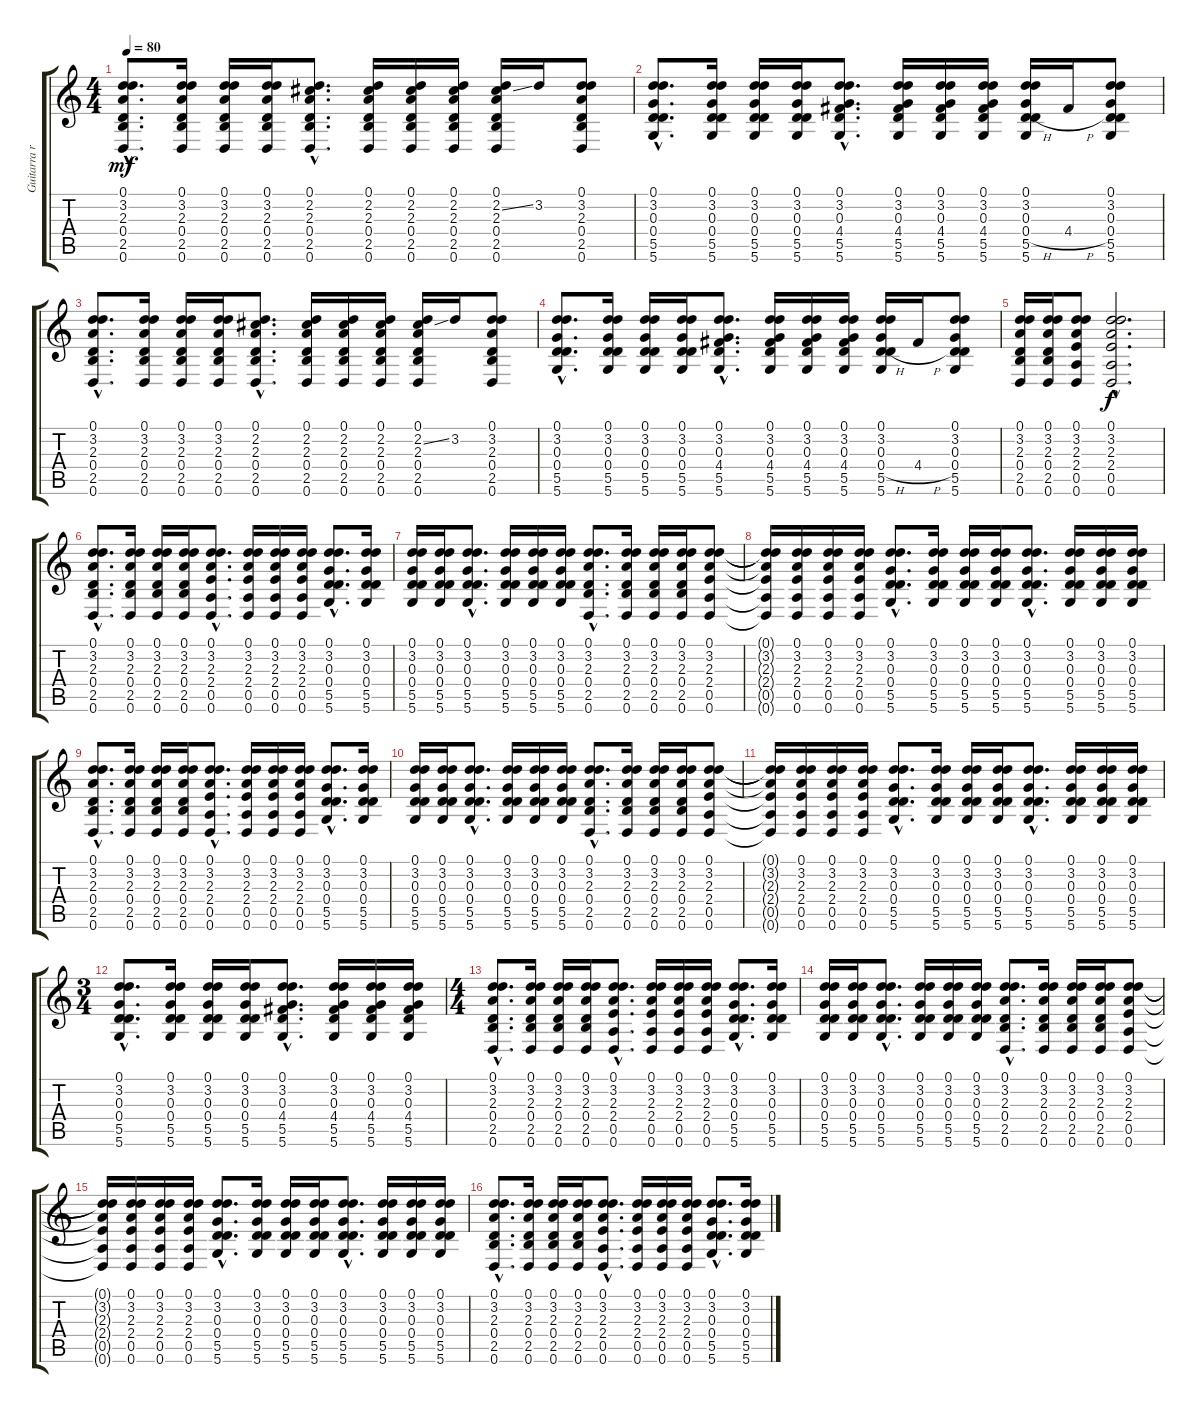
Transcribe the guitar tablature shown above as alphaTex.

\track ("Guitarra ritmica" "Guitarra r") {instrument acousticguitarnylon}
\staff {score tabs}
\tuning (D4 B3 G3 D3 A2 D2) {hide}
\ts (4 4)
\tempo 80
\clef g2
\ks c
(0.1{hac} 3.2{hac} 2.3{hac} 0.4{hac} 2.5{hac} 0.6{hac}).8{d dy mf} (0.1 3.2 2.3 0.4 2.5 0.6).16 (0.1 3.2 2.3 0.4 2.5 0.6).16 (0.1 3.2 2.3 0.4 2.5 0.6).16 (0.1{hac} 2.2{hac} 2.3{hac} 0.4{hac} 2.5{hac} 0.6{hac}).8{d} (0.1 2.2 2.3 0.4 2.5 0.6).16 (0.1 2.2 2.3 0.4 2.5 0.6).16 (0.1 2.2 2.3 0.4 2.5 0.6).16 (0.1 2.2{ss} 2.3 0.4 2.5 0.6).16 3.2.16 (0.1 3.2 2.3 0.4 2.5 0.6).8 |
(0.1{hac} 3.2{hac} 0.3{hac} 0.4{hac} 5.5{hac} 5.6{hac}).8{d} (0.1 3.2 0.3 0.4 5.5 5.6).16 (0.1 3.2 0.3 0.4 5.5 5.6).16 (0.1 3.2 0.3 0.4 5.5 5.6).16 (0.1{hac} 3.2{hac} 0.3{hac} 4.4{hac} 5.5{hac} 5.6{hac}).8{d} (0.1 3.2 0.3 4.4 5.5 5.6).16 (0.1 3.2 0.3 4.4 5.5 5.6).16 (0.1 3.2 0.3 4.4 5.5 5.6).16 (0.1 3.2 0.3 0.4{h} 5.5 5.6).16 4.4{h}.16 (0.1 3.2 0.3 0.4 5.5 5.6).8 |
(0.1{hac} 3.2{hac} 2.3{hac} 0.4{hac} 2.5{hac} 0.6{hac}).8{d} (0.1 3.2 2.3 0.4 2.5 0.6).16 (0.1 3.2 2.3 0.4 2.5 0.6).16 (0.1 3.2 2.3 0.4 2.5 0.6).16 (0.1{hac} 2.2{hac} 2.3{hac} 0.4{hac} 2.5{hac} 0.6{hac}).8{d} (0.1 2.2 2.3 0.4 2.5 0.6).16 (0.1 2.2 2.3 0.4 2.5 0.6).16 (0.1 2.2 2.3 0.4 2.5 0.6).16 (0.1 2.2{ss} 2.3 0.4 2.5 0.6).16 3.2.16 (0.1 3.2 2.3 0.4 2.5 0.6).8 |
(0.1{hac} 3.2{hac} 0.3{hac} 0.4{hac} 5.5{hac} 5.6{hac}).8{d} (0.1 3.2 0.3 0.4 5.5 5.6).16 (0.1 3.2 0.3 0.4 5.5 5.6).16 (0.1 3.2 0.3 0.4 5.5 5.6).16 (0.1{hac} 3.2{hac} 0.3{hac} 4.4{hac} 5.5{hac} 5.6{hac}).8{d} (0.1 3.2 0.3 4.4 5.5 5.6).16 (0.1 3.2 0.3 4.4 5.5 5.6).16 (0.1 3.2 0.3 4.4 5.5 5.6).16 (0.1 3.2 0.3 0.4{h} 5.5 5.6).16 4.4{h}.16 (0.1 3.2 0.3 0.4 5.5 5.6).8 |
(0.1 3.2 2.3 0.4 2.5 0.6).16 (0.1 3.2 2.3 0.4 2.5 0.6).16 (0.1 3.2 2.3 2.4 0.5 0.6).8 (0.1{hac} 3.2{hac} 2.3{hac} 2.4{hac} 0.5{hac} 0.6{hac}).2{d dy f} |
(0.1{hac} 3.2{hac} 2.3{hac} 0.4{hac} 2.5{hac} 0.6{hac}).8{d volume 8} (0.1 3.2 2.3 0.4 2.5 0.6).16 (0.1 3.2 2.3 0.4 2.5 0.6).16 (0.1 3.2 2.3 0.4 2.5 0.6).16 (0.1{hac} 3.2{hac} 2.3{hac} 2.4{hac} 0.5{hac} 0.6{hac}).8{d} (0.1 3.2 2.3 2.4 0.5 0.6).16 (0.1 3.2 2.3 2.4 0.5 0.6).16 (0.1 3.2 2.3 2.4 0.5 0.6).16 (0.1{hac} 3.2{hac} 0.3{hac} 0.4{hac} 5.5{hac} 5.6{hac}).8{d} (0.1 3.2 0.3 0.4 5.5 5.6).16 |
(0.1 3.2 0.3 0.4 5.5 5.6).16 (0.1 3.2 0.3 0.4 5.5 5.6).16 (0.1{hac} 3.2{hac} 0.3{hac} 0.4{hac} 5.5{hac} 5.6{hac}).8{d} (0.1 3.2 0.3 0.4 5.5 5.6).16 (0.1 3.2 0.3 0.4 5.5 5.6).16 (0.1 3.2 0.3 0.4 5.5 5.6).16 (0.1{hac} 3.2{hac} 2.3{hac} 0.4{hac} 2.5{hac} 0.6{hac}).8{d} (0.1 3.2 2.3 0.4 2.5 0.6).16 (0.1 3.2 2.3 0.4 2.5 0.6).16 (0.1 3.2 2.3 0.4 2.5 0.6).16 (0.1 3.2 2.3 2.4 0.5 0.6).8 |
(0.1{t} 3.2{t} 2.3{t} 2.4{t} 0.5{t} 0.6{t}).16 (0.1 3.2 2.3 2.4 0.5 0.6).16 (0.1 3.2 2.3 2.4 0.5 0.6).16 (0.1 3.2 2.3 2.4 0.5 0.6).16 (0.1{hac} 3.2{hac} 0.3{hac} 0.4{hac} 5.5{hac} 5.6{hac}).8{d} (0.1 3.2 0.3 0.4 5.5 5.6).16 (0.1 3.2 0.3 0.4 5.5 5.6).16 (0.1 3.2 0.3 0.4 5.5 5.6).16 (0.1{hac} 3.2{hac} 0.3{hac} 0.4{hac} 5.5{hac} 5.6{hac}).8{d} (0.1 3.2 0.3 0.4 5.5 5.6).16 (0.1 3.2 0.3 0.4 5.5 5.6).16 (0.1 3.2 0.3 0.4 5.5 5.6).16 |
(0.1{hac} 3.2{hac} 2.3{hac} 0.4{hac} 2.5{hac} 0.6{hac}).8{d} (0.1 3.2 2.3 0.4 2.5 0.6).16 (0.1 3.2 2.3 0.4 2.5 0.6).16 (0.1 3.2 2.3 0.4 2.5 0.6).16 (0.1{hac} 3.2{hac} 2.3{hac} 2.4{hac} 0.5{hac} 0.6{hac}).8{d} (0.1 3.2 2.3 2.4 0.5 0.6).16 (0.1 3.2 2.3 2.4 0.5 0.6).16 (0.1 3.2 2.3 2.4 0.5 0.6).16 (0.1{hac} 3.2{hac} 0.3{hac} 0.4{hac} 5.5{hac} 5.6{hac}).8{d} (0.1 3.2 0.3 0.4 5.5 5.6).16 |
(0.1 3.2 0.3 0.4 5.5 5.6).16 (0.1 3.2 0.3 0.4 5.5 5.6).16 (0.1{hac} 3.2{hac} 0.3{hac} 0.4{hac} 5.5{hac} 5.6{hac}).8{d} (0.1 3.2 0.3 0.4 5.5 5.6).16 (0.1 3.2 0.3 0.4 5.5 5.6).16 (0.1 3.2 0.3 0.4 5.5 5.6).16 (0.1{hac} 3.2{hac} 2.3{hac} 0.4{hac} 2.5{hac} 0.6{hac}).8{d} (0.1 3.2 2.3 0.4 2.5 0.6).16 (0.1 3.2 2.3 0.4 2.5 0.6).16 (0.1 3.2 2.3 0.4 2.5 0.6).16 (0.1 3.2 2.3 2.4 0.5 0.6).8 |
(0.1{t} 3.2{t} 2.3{t} 2.4{t} 0.5{t} 0.6{t}).16 (0.1 3.2 2.3 2.4 0.5 0.6).16 (0.1 3.2 2.3 2.4 0.5 0.6).16 (0.1 3.2 2.3 2.4 0.5 0.6).16 (0.1{hac} 3.2{hac} 0.3{hac} 0.4{hac} 5.5{hac} 5.6{hac}).8{d} (0.1 3.2 0.3 0.4 5.5 5.6).16 (0.1 3.2 0.3 0.4 5.5 5.6).16 (0.1 3.2 0.3 0.4 5.5 5.6).16 (0.1{hac} 3.2{hac} 0.3{hac} 0.4{hac} 5.5{hac} 5.6{hac}).8{d} (0.1 3.2 0.3 0.4 5.5 5.6).16 (0.1 3.2 0.3 0.4 5.5 5.6).16 (0.1 3.2 0.3 0.4 5.5 5.6).16 |
\ts (3 4)
(0.1{hac} 3.2{hac} 0.3{hac} 0.4{hac} 5.5{hac} 5.6{hac}).8{d} (0.1 3.2 0.3 0.4 5.5 5.6).16 (0.1 3.2 0.3 0.4 5.5 5.6).16 (0.1 3.2 0.3 0.4 5.5 5.6).16 (0.1{hac} 3.2{hac} 0.3{hac} 4.4{hac} 5.5{hac} 5.6{hac}).8{d} (0.1 3.2 0.3 4.4 5.5 5.6).16 (0.1 3.2 0.3 4.4 5.5 5.6).16 (0.1 3.2 0.3 4.4 5.5 5.6).16 |
\ts (4 4)
(0.1{hac} 3.2{hac} 2.3{hac} 0.4{hac} 2.5{hac} 0.6{hac}).8{d} (0.1 3.2 2.3 0.4 2.5 0.6).16 (0.1 3.2 2.3 0.4 2.5 0.6).16 (0.1 3.2 2.3 0.4 2.5 0.6).16 (0.1{hac} 3.2{hac} 2.3{hac} 2.4{hac} 0.5{hac} 0.6{hac}).8{d} (0.1 3.2 2.3 2.4 0.5 0.6).16 (0.1 3.2 2.3 2.4 0.5 0.6).16 (0.1 3.2 2.3 2.4 0.5 0.6).16 (0.1{hac} 3.2{hac} 0.3{hac} 0.4{hac} 5.5{hac} 5.6{hac}).8{d} (0.1 3.2 0.3 0.4 5.5 5.6).16 |
(0.1 3.2 0.3 0.4 5.5 5.6).16 (0.1 3.2 0.3 0.4 5.5 5.6).16 (0.1{hac} 3.2{hac} 0.3{hac} 0.4{hac} 5.5{hac} 5.6{hac}).8{d} (0.1 3.2 0.3 0.4 5.5 5.6).16 (0.1 3.2 0.3 0.4 5.5 5.6).16 (0.1 3.2 0.3 0.4 5.5 5.6).16 (0.1{hac} 3.2{hac} 2.3{hac} 0.4{hac} 2.5{hac} 0.6{hac}).8{d} (0.1 3.2 2.3 0.4 2.5 0.6).16 (0.1 3.2 2.3 0.4 2.5 0.6).16 (0.1 3.2 2.3 0.4 2.5 0.6).16 (0.1 3.2 2.3 2.4 0.5 0.6).8 |
(0.1{t} 3.2{t} 2.3{t} 2.4{t} 0.5{t} 0.6{t}).16 (0.1 3.2 2.3 2.4 0.5 0.6).16 (0.1 3.2 2.3 2.4 0.5 0.6).16 (0.1 3.2 2.3 2.4 0.5 0.6).16 (0.1{hac} 3.2{hac} 0.3{hac} 0.4{hac} 5.5{hac} 5.6{hac}).8{d} (0.1 3.2 0.3 0.4 5.5 5.6).16 (0.1 3.2 0.3 0.4 5.5 5.6).16 (0.1 3.2 0.3 0.4 5.5 5.6).16 (0.1{hac} 3.2{hac} 0.3{hac} 0.4{hac} 5.5{hac} 5.6{hac}).8{d} (0.1 3.2 0.3 0.4 5.5 5.6).16 (0.1 3.2 0.3 0.4 5.5 5.6).16 (0.1 3.2 0.3 0.4 5.5 5.6).16 |
(0.1{hac} 3.2{hac} 2.3{hac} 0.4{hac} 2.5{hac} 0.6{hac}).8{d} (0.1 3.2 2.3 0.4 2.5 0.6).16 (0.1 3.2 2.3 0.4 2.5 0.6).16 (0.1 3.2 2.3 0.4 2.5 0.6).16 (0.1{hac} 3.2{hac} 2.3{hac} 2.4{hac} 0.5{hac} 0.6{hac}).8{d} (0.1 3.2 2.3 2.4 0.5 0.6).16 (0.1 3.2 2.3 2.4 0.5 0.6).16 (0.1 3.2 2.3 2.4 0.5 0.6).16 (0.1{hac} 3.2{hac} 0.3{hac} 0.4{hac} 5.5{hac} 5.6{hac}).8{d} (0.1 3.2 0.3 0.4 5.5 5.6).16
